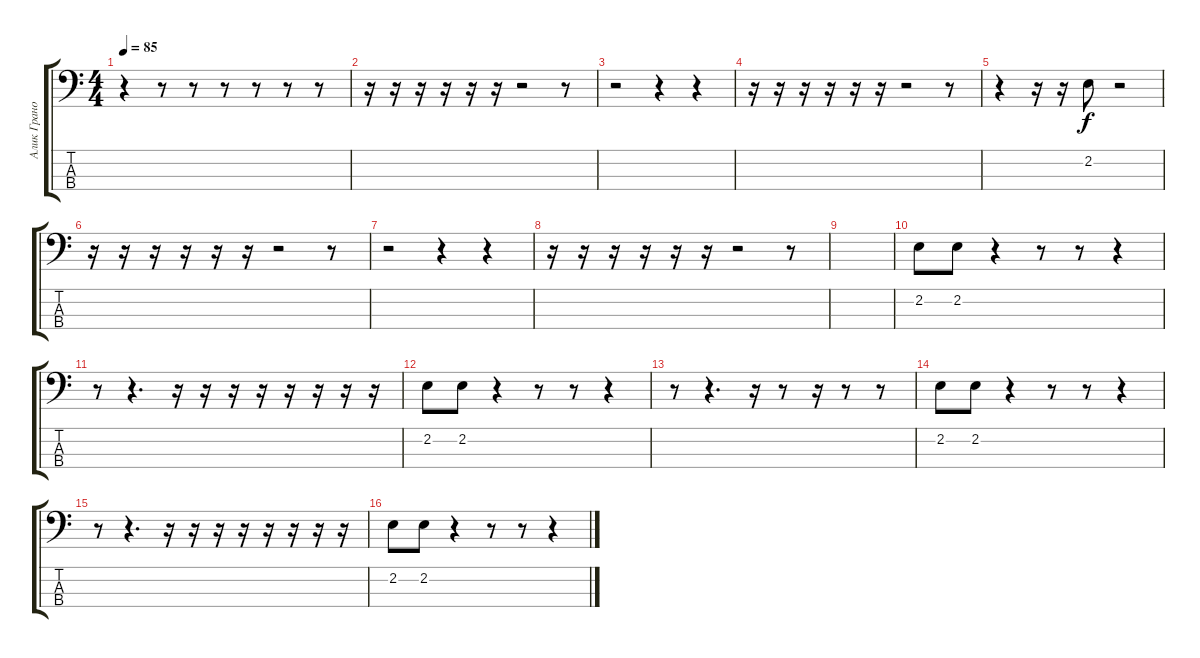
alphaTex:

\track ("Алик Грановский" "Алик Грано") {instrument electricbassfinger}
\staff {score tabs}
\tuning (G2 D2 A1 E1) {hide}
\ts (4 4)
\tempo 85
\clef f4
\ks c
r.4{dy f} r.8 r.8 r.8 r.8 r.8 r.8 |
r.16 r.16 r.16 r.16 r.16 r.16 r.2 r.8 |
r.2 r.4 r.4 |
r.16 r.16 r.16 r.16 r.16 r.16 r.2 r.8 |
r.4 r.16 r.16 2.2.8 r.2 |
r.16 r.16 r.16 r.16 r.16 r.16 r.2 r.8 |
r.2 r.4 r.4 |
r.16 r.16 r.16 r.16 r.16 r.16 r.2 r.8 |
|
2.2.8 2.2.8 r.4 r.8 r.8 r.4 |
r.8 r.4{d} r.16 r.16 r.16 r.16 r.16 r.16 r.16 r.16 |
2.2.8 2.2.8 r.4 r.8 r.8 r.4 |
r.8 r.4{d} r.16 r.8 r.16 r.8 r.8 |
2.2.8 2.2.8 r.4 r.8 r.8 r.4 |
r.8 r.4{d} r.16 r.16 r.16 r.16 r.16 r.16 r.16 r.16 |
2.2.8 2.2.8 r.4 r.8 r.8 r.4
